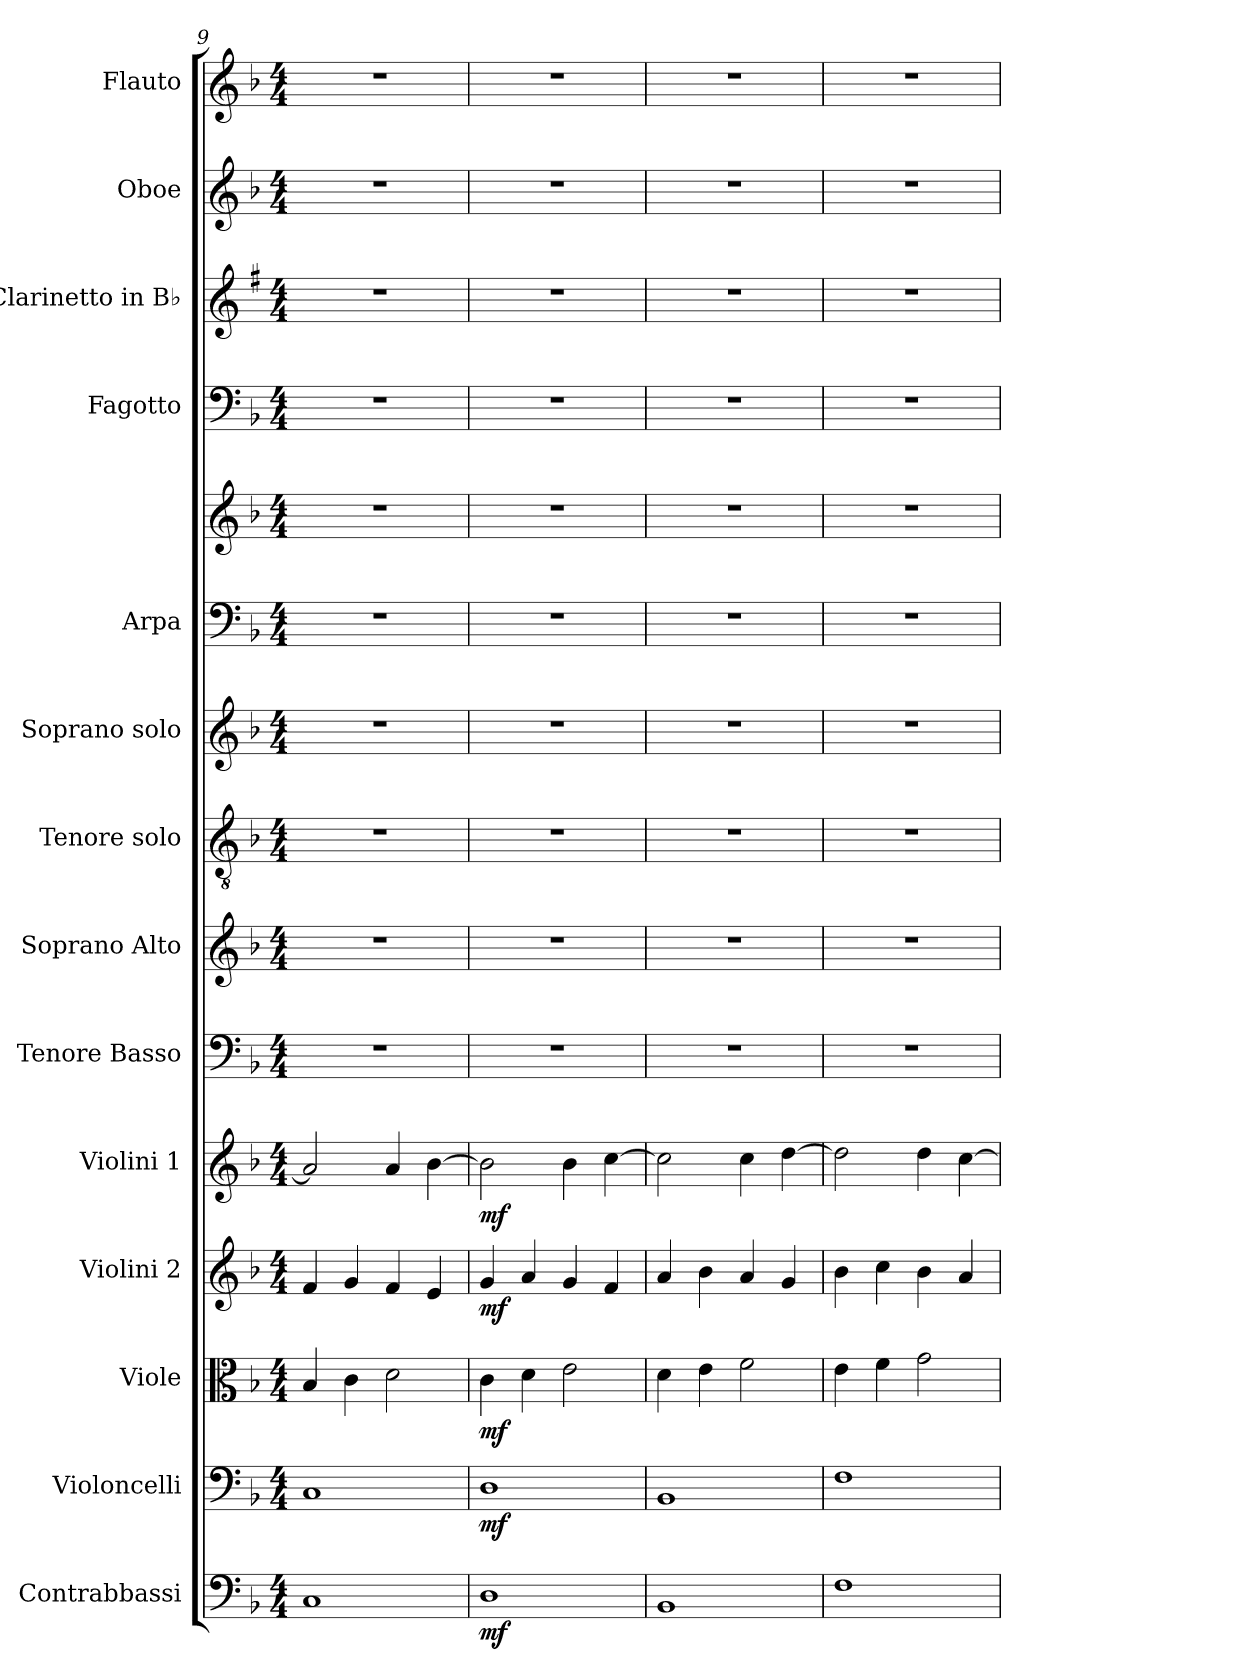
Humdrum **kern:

**kern	**dynam	**kern	**dynam	**kern	**dynam	**kern	**dynam	**kern	**dynam	**kern	**kern	**kern	**kern	**kern	**kern	**kern	**kern	**kern	**kern
*part14	*part14	*part13	*part13	*part12	*part12	*part11	*part11	*part10	*part10	*part9	*part8	*part7	*part6	*part5	*part5	*part4	*part3	*part2	*part1
*staff15	*staff15	*staff14	*staff14	*staff13	*staff13	*staff12	*staff12	*staff11	*staff11	*staff10	*staff9	*staff8	*staff7	*staff6	*staff5	*staff4	*staff3	*staff2	*staff1
*I"Contrabbassi	*	*I"Violoncelli	*	*I"Viole	*	*I"Violini 2	*	*I"Violini 1	*	*I"Tenore Basso	*I"Soprano Alto	*I"Tenore solo	*I"Soprano solo	*I"Arpa	*	*I"Fagotto	*I"Clarinetto in B♭	*I"Oboe	*I"Flauto
*I'C-b.	*	*I'V-c.	*	*I'V-le	*	*I'V-ni 2	*	*I'V-ni 1	*	*I'T B	*I'S A	*I'T solo	*I'S solo	*I'Ar.	*	*I'Fag.	*I'Cl. in B♭	*I'Ob.	*I'Fl.
*clefF4	*	*clefF4	*	*clefC3	*	*clefG2	*	*clefG2	*	*clefF4	*clefG2	*clefGv2	*clefG2	*clefF4	*clefG2	*clefF4	*clefG2	*clefG2	*clefG2
*	*	*	*	*	*	*	*	*	*	*	*	*	*	*	*	*	*ITrd1c2	*	*
*k[b-]	*	*k[b-]	*	*k[b-]	*	*k[b-]	*	*k[b-]	*	*k[b-]	*k[b-]	*k[b-]	*k[b-]	*k[b-]	*k[b-]	*k[b-]	*k[b-]	*k[b-]	*k[b-]
*M4/4	*	*M4/4	*	*M4/4	*	*M4/4	*	*M4/4	*	*M4/4	*M4/4	*M4/4	*M4/4	*M4/4	*M4/4	*M4/4	*M4/4	*M4/4	*M4/4
=9	=9	=9	=9	=9	=9	=9	=9	=9	=9	=9	=9	=9	=9	=9	=9	=9	=9	=9	=9
1C	.	1C	.	4B-	.	4f	.	2a]	.	1r	1r	1r	1r	1r	1r	1r	1r	1r	1r
.	.	.	.	4c	.	4g	.	.	.	.	.	.	.	.	.	.	.	.	.
.	.	.	.	2d	.	4f	.	4a	.	.	.	.	.	.	.	.	.	.	.
.	.	.	.	.	.	4e	.	[4b-	.	.	.	.	.	.	.	.	.	.	.
=10	=10	=10	=10	=10	=10	=10	=10	=10	=10	=10	=10	=10	=10	=10	=10	=10	=10	=10	=10
1D	mf	1D	mf	4c	mf	4g	mf	2b-]	mf	1r	1r	1r	1r	1r	1r	1r	1r	1r	1r
.	.	.	.	4d	.	4a	.	.	.	.	.	.	.	.	.	.	.	.	.
.	.	.	.	2e	.	4g	.	4b-	.	.	.	.	.	.	.	.	.	.	.
.	.	.	.	.	.	4f	.	[4cc	.	.	.	.	.	.	.	.	.	.	.
=11	=11	=11	=11	=11	=11	=11	=11	=11	=11	=11	=11	=11	=11	=11	=11	=11	=11	=11	=11
1BB-	.	1BB-	.	4d	.	4a	.	2cc]	.	1r	1r	1r	1r	1r	1r	1r	1r	1r	1r
.	.	.	.	4e	.	4b-	.	.	.	.	.	.	.	.	.	.	.	.	.
.	.	.	.	2f	.	4a	.	4cc	.	.	.	.	.	.	.	.	.	.	.
.	.	.	.	.	.	4g	.	[4dd	.	.	.	.	.	.	.	.	.	.	.
=12	=12	=12	=12	=12	=12	=12	=12	=12	=12	=12	=12	=12	=12	=12	=12	=12	=12	=12	=12
1F	.	1F	.	4e	.	4b-	.	2dd]	.	1r	1r	1r	1r	1r	1r	1r	1r	1r	1r
.	.	.	.	4f	.	4cc	.	.	.	.	.	.	.	.	.	.	.	.	.
.	.	.	.	2g	.	4b-	.	4dd	.	.	.	.	.	.	.	.	.	.	.
.	.	.	.	.	.	4a	.	[4cc	.	.	.	.	.	.	.	.	.	.	.
=	=	=	=	=	=	=	=	=	=	=	=	=	=	=	=	=	=	=	=
*-	*-	*-	*-	*-	*-	*-	*-	*-	*-	*-	*-	*-	*-	*-	*-	*-	*-	*-	*-
